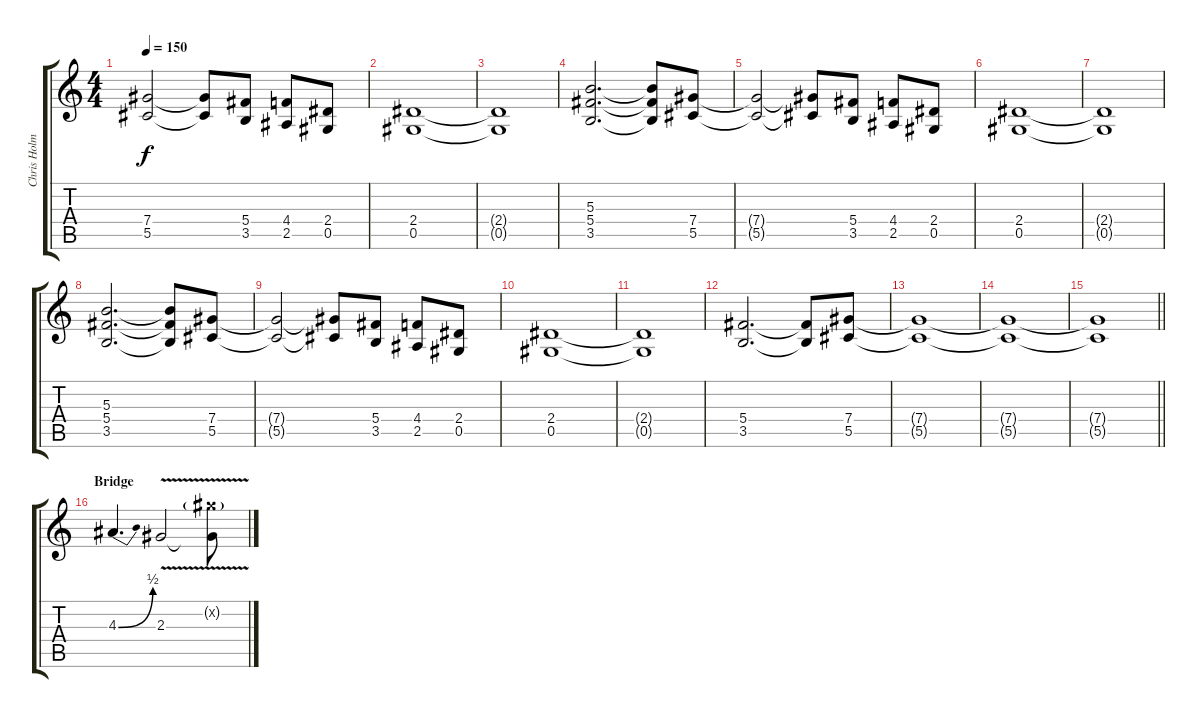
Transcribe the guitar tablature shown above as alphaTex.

\track ("Chris Holmes" "Chris Holm") {instrument distortionguitar}
\staff {score tabs}
\tuning (Eb4 Bb3 Gb3 Db3 Ab2 Eb2) {hide}
\ts (4 4)
\tempo 150
\clef g2
\ks c
(7.4{t} 5.5{t}).2{dy f} (7.4{t} 5.5{t}).8 (5.4 3.5).8 (4.4 2.5).8 (2.4 0.5).8 |
(2.4 0.5).1 |
(2.4{t} 0.5{t}).1 |
(5.3 5.4 3.5).2{d} (5.3{t} 5.4{t} 3.5{t}).8 (7.4 5.5).8 |
(7.4{t} 5.5{t}).2 (7.4{t} 5.5{t}).8 (5.4 3.5).8 (4.4 2.5).8 (2.4 0.5).8 |
(2.4 0.5).1 |
(2.4{t} 0.5{t}).1 |
(5.3 5.4 3.5).2{d} (5.3{t} 5.4{t} 3.5{t}).8 (7.4 5.5).8 |
(7.4{t} 5.5{t}).2 (7.4{t} 5.5{t}).8 (5.4 3.5).8 (4.4 2.5).8 (2.4 0.5).8 |
(2.4 0.5).1 |
(2.4{t} 0.5{t}).1 |
(5.4 3.5).2{d} (5.4{t} 3.5{t}).8 (7.4 5.5).8 |
(7.4{t} 5.5{t}).1 |
(7.4{t} 5.5{t}).1 |
\barLineRight lightlight
(7.4{t} 5.5{t}).1 |
\section ("" "Bridge")
4.3{be (bend 0 0 60 2)}.4{d} 2.3{v}.2 (10.2{ss g x} 2.3{t}).8
